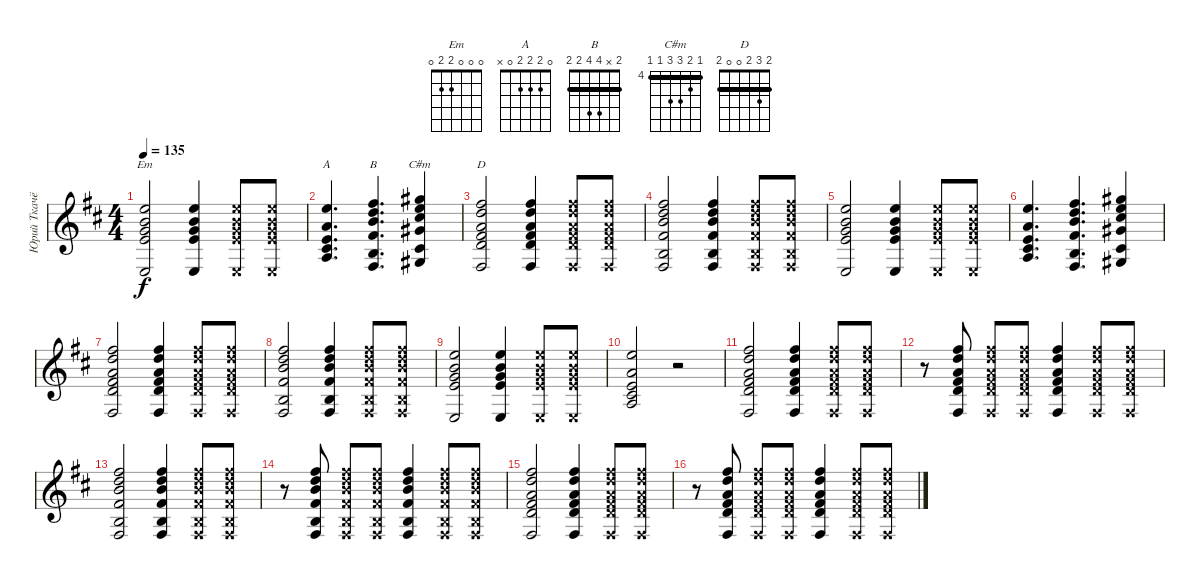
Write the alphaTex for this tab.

\track ("Юрий Ткачёв" "Юрий Ткачё") {instrument acousticguitarsteel}
\staff {score}
\tuning (E4 B3 G3 D3 A2 E2) {hide}
\chord ("Em" 0 0 0 2 2 0)
\chord ("A" 0 2 2 2 0 x)
\chord ("B" 2 x 4 4 2 2) {barre 2}
\chord ("C#m" 4 5 6 6 4 4) {firstfret 4 barre 4}
\chord ("D" 2 3 2 0 0 2) {barre 2}
\ts (4 4)
\tempo 135
\clef g2
\ks d
(0.1 0.2 0.3 2.4 0.6).2{ch "Em" dy f} (0.1 0.2 0.3 2.4 0.6).4 (0.1{x} 0.2{x} 0.3{x} 2.4{x} 0.6{x}).8 (0.1{x} 0.2{x} 0.3{x} 2.4{x} 0.6{x}).8 |
(0.1 2.3 2.4 0.5 9.6).4{d ch "A"} (2.1 0.2 7.3 4.4 2.5 2.6).4{d ch "B"} (4.1 5.2 6.3 6.4 4.5 4.6).4{ch "C#m"} |
(2.1 3.2 2.3 0.4 9.5 2.6).2{ch "D"} (2.1 3.2 2.3 0.4 9.5 2.6).4 (2.1{x} 3.2{x} 2.3{x} 0.4{x} 9.5{x} 2.6{x}).8 (2.1{x} 3.2{x} 2.3{x} 0.4{x} 9.5{x} 2.6{x}).8 |
(2.1 0.2 7.3 4.4 2.5 2.6).2 (2.1 0.2 7.3 4.4 2.5 2.6).4 (2.1{x} 0.2{x} 7.3{x} 4.4{x} 2.5{x} 2.6{x}).8 (2.1{x} 0.2{x} 7.3{x} 4.4{x} 2.5{x} 2.6{x}).8 |
(0.1 0.2 0.3 2.4 0.6).2 (0.1 0.2 0.3 2.4 0.6).4 (0.1{x} 0.2{x} 0.3{x} 2.4{x} 0.6{x}).8 (0.1{x} 0.2{x} 0.3{x} 2.4{x} 0.6{x}).8 |
(0.1 2.3 2.4 0.5 9.6).4{d} (2.1 0.2 7.3 4.4 2.5 2.6).4{d} (4.1 5.2 6.3 6.4 4.5 4.6).4 |
(2.1 3.2 2.3 0.4 9.5 2.6).2 (2.1 3.2 2.3 0.4 9.5 2.6).4 (2.1{x} 3.2{x} 2.3{x} 0.4{x} 9.5{x} 2.6{x}).8 (2.1{x} 3.2{x} 2.3{x} 0.4{x} 9.5{x} 2.6{x}).8 |
(2.1 0.2 7.3 4.4 2.5 2.6).2 (2.1 0.2 7.3 4.4 2.5 2.6).4 (2.1{x} 0.2{x} 7.3{x} 4.4{x} 2.5{x} 2.6{x}).8 (2.1{x} 0.2{x} 7.3{x} 4.4{x} 2.5{x} 2.6{x}).8 |
(0.1 0.2 0.3 2.4 0.6).2 (0.1 0.2 0.3 2.4 0.6).4 (0.1{x} 0.2{x} 0.3{x} 2.4{x} 0.6{x}).8 (0.1{x} 0.2{x} 0.3{x} 2.4{x} 0.6{x}).8 |
(0.1 2.3 2.4 0.5 9.6).2 r.2 |
(2.1 3.2 2.3 0.4 9.5 2.6).2 (2.1 3.2 2.3 0.4 9.5 2.6).4 (2.1{x} 3.2{x} 2.3{x} 0.4{x} 9.5{x} 2.6{x}).8 (2.1{x} 3.2{x} 2.3{x} 0.4{x} 9.5{x} 2.6{x}).8 |
r.8 (2.1 3.2 2.3 0.4 9.5 2.6).8 (2.1{x} 3.2{x} 2.3{x} 0.4{x} 9.5{x} 2.6{x}).8 (2.1{x} 3.2{x} 2.3{x} 0.4{x} 9.5{x} 2.6{x}).8 (2.1 3.2 2.3 0.4 9.5 2.6).4 (2.1{x} 3.2{x} 2.3{x} 0.4{x} 9.5{x} 2.6{x}).8 (2.1{x} 3.2{x} 2.3{x} 0.4{x} 9.5{x} 2.6{x}).8 |
(2.1 0.2 7.3 4.4 2.5 2.6).2 (2.1 0.2 7.3 4.4 2.5 2.6).4 (2.1{x} 0.2{x} 7.3{x} 4.4{x} 2.5{x} 2.6{x}).8 (2.1{x} 0.2{x} 7.3{x} 4.4{x} 2.5{x} 2.6{x}).8 |
r.8 (2.1 0.2 7.3 4.4 2.5 2.6).8 (2.1{x} 0.2{x} 7.3{x} 4.4{x} 2.5{x} 2.6{x}).8 (2.1{x} 0.2{x} 7.3{x} 4.4{x} 2.5{x} 2.6{x}).8 (2.1 0.2 7.3 4.4 2.5 2.6).4 (2.1{x} 0.2{x} 7.3{x} 4.4{x} 2.5{x} 2.6{x}).8 (2.1{x} 0.2{x} 7.3{x} 4.4{x} 2.5{x} 2.6{x}).8 |
(2.1 3.2 2.3 0.4 9.5 2.6).2 (2.1 3.2 2.3 0.4 9.5 2.6).4 (2.1{x} 3.2{x} 2.3{x} 0.4{x} 9.5{x} 2.6{x}).8 (2.1{x} 3.2{x} 2.3{x} 0.4{x} 9.5{x} 2.6{x}).8 |
r.8 (2.1 3.2 2.3 0.4 9.5 2.6).8 (2.1{x} 3.2{x} 2.3{x} 0.4{x} 9.5{x} 2.6{x}).8 (2.1{x} 3.2{x} 2.3{x} 0.4{x} 9.5{x} 2.6{x}).8 (2.1 3.2 2.3 0.4 9.5 2.6).4 (2.1{x} 3.2{x} 2.3{x} 0.4{x} 9.5{x} 2.6{x}).8 (2.1{x} 3.2{x} 2.3{x} 0.4{x} 9.5{x} 2.6{x}).8
